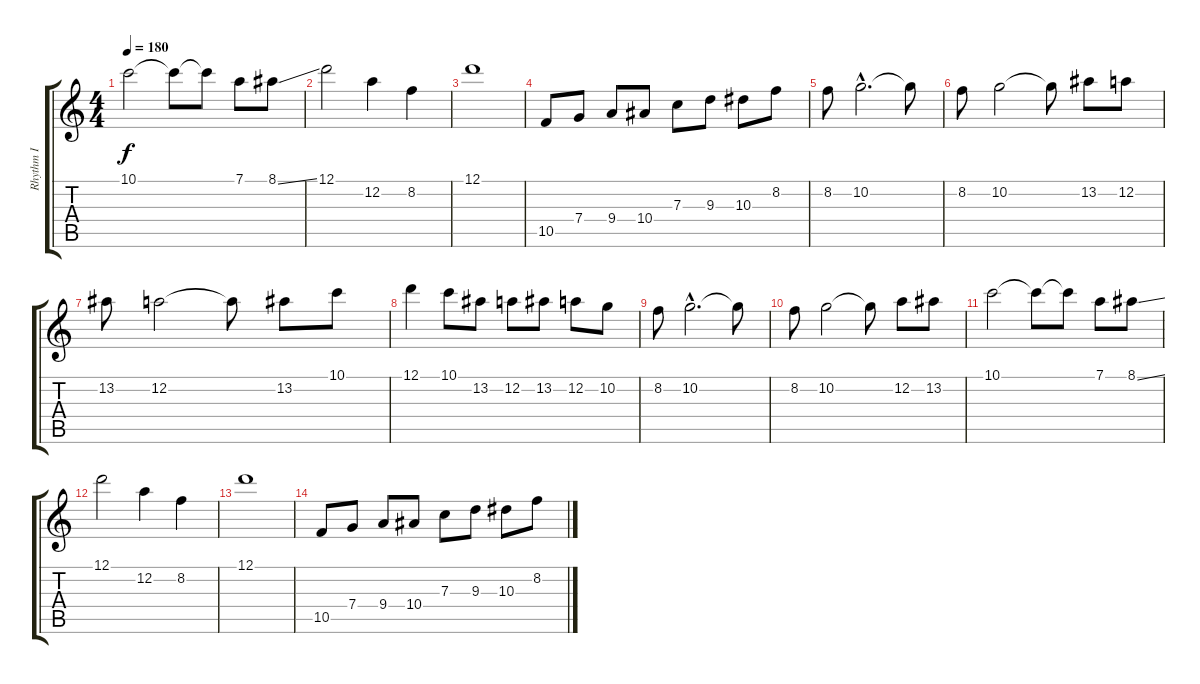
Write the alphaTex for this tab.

\track ("Rhythm I" "Rhythm I") {instrument distortionguitar}
\staff {score tabs}
\tuning (D4 A3 F3 C3 G2 D2) {hide}
\ts (4 4)
\tempo 180
\clef g2
\ks c
10.1.2{dy f} 10.1{t}.8 10.1{t}.8 7.1.8 8.1{ss}.8 |
12.1.2 12.2.4 8.2.4 |
12.1.1 |
10.5.8 7.4.8 9.4.8 10.4.8 7.3.8 9.3.8 10.3.8 8.2.8 |
8.2.8{volume 9} 10.2{hac}.2{d} 10.2{t}.8 |
8.2.8 10.2.2 10.2{t}.8 13.2.8 12.2.8 |
13.2.8 12.2.2 12.2{t}.8 13.2.8 10.1.8 |
12.1.4 10.1.8 13.2.8 12.2.8 13.2.8 12.2.8 10.2.8 |
8.2.8 10.2{hac}.2{d volume 0} 10.2{t}.8 |
8.2.8 10.2.2 10.2{t}.8 12.2.8 13.2.8 |
10.1.2 10.1{t}.8 10.1{t}.8 7.1.8 8.1{ss}.8 |
12.1.2 12.2.4 8.2.4 |
12.1.1 |
10.5.8 7.4.8 9.4.8 10.4.8 7.3.8 9.3.8 10.3.8 8.2.8
